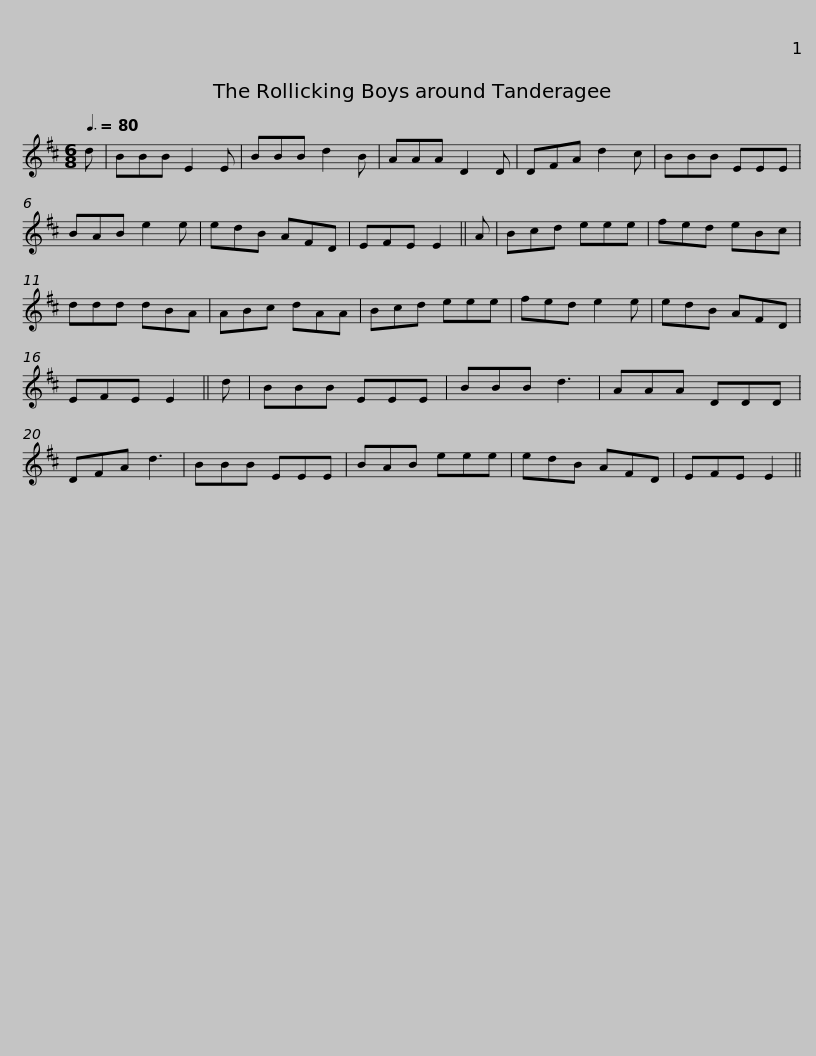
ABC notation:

X:1
L:1/8
Q:3/8=80
M:6/8
I:linebreak $
K:D
V:1 treble
V:1
 d | BBB E2 E | BBB d2 B | AAA D2 D | DFA d2 c | %5
 BBB EEE | BAB e2 e | edB AFD | EFE E2 ||$ A | %10
 Bcd eee | fed eBc | ddd dBA | ABc dAA | Bcd eee | %15
 fed e2 e | edB AFD |$ EFE E2 || d | BBB EEE | %20
 BBB d3 | AAA DDD | DFA d3 | BBB EEE | BAB eee | %25
 edB AFD |$ EFE E2 || %27
